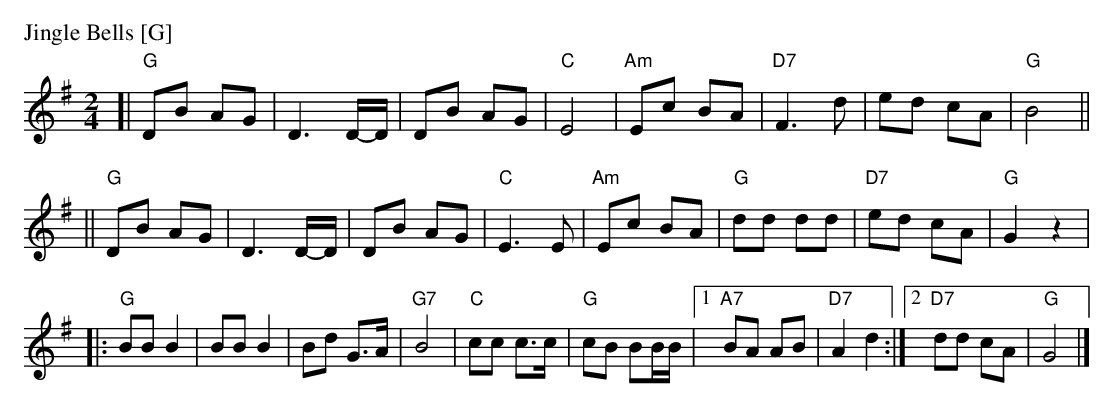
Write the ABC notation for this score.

X:1
P: Jingle Bells [G]
M: 2/4
L: 1/8
K: G
[| "G"DB AG | D3 D/-D/ | DB AG | "C"E4 | "Am"Ec BA | "D7"F3 d | ed cA | "G"B4 ||
|| "G"DB AG | D3 D/-D/ | DB AG | "C"E3 E | "Am"Ec BA | "G"dd dd | "D7"ed cA | "G"G2 z2 |
|: "G"BB B2 | BB B2 | Bd G>A | "G7"B4 | "C"cc c>c | "G"cB BB/B/ |1 "A7"BA AB | "D7"A2 d2 :|2 "D7"dd cA | "G"G4 |]
